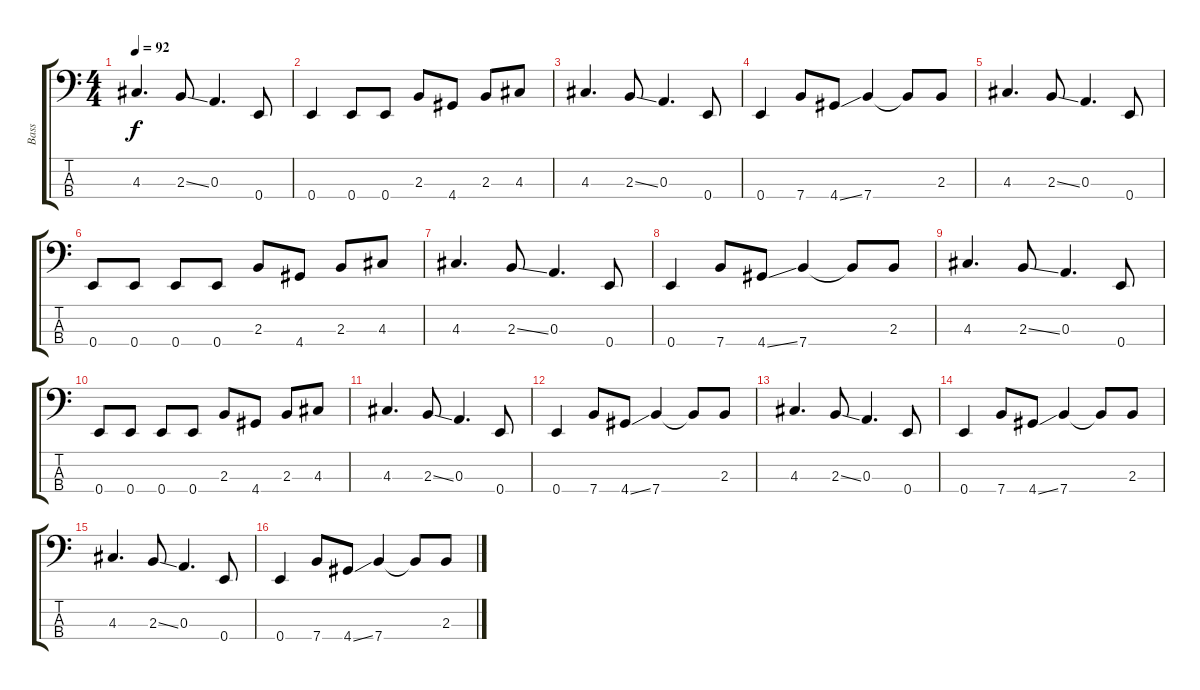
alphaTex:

\track ("Bass" "Bass") {instrument electricbassfinger}
\staff {score tabs}
\tuning (G2 D2 A1 E1) {hide}
\ts (4 4)
\tempo 92
\clef f4
\ks c
4.3.4{d dy f} 2.3{ss}.8 0.3.4{d} 0.4.8 |
0.4.4 0.4.8 0.4.8 2.3.8 4.4.8 2.3.8 4.3.8 |
4.3.4{d} 2.3{ss}.8 0.3.4{d} 0.4.8 |
0.4.4 7.4.8 4.4{ss}.8 7.4.4 7.4{t}.8 2.3.8 |
4.3.4{d} 2.3{ss}.8 0.3.4{d} 0.4.8 |
0.4.8 0.4.8 0.4.8 0.4.8 2.3.8 4.4.8 2.3.8 4.3.8 |
4.3.4{d} 2.3{ss}.8 0.3.4{d} 0.4.8 |
0.4.4 7.4.8 4.4{ss}.8 7.4.4 7.4{t}.8 2.3.8 |
4.3.4{d} 2.3{ss}.8 0.3.4{d} 0.4.8 |
0.4.8 0.4.8 0.4.8 0.4.8 2.3.8 4.4.8 2.3.8 4.3.8 |
4.3.4{d} 2.3{ss}.8 0.3.4{d} 0.4.8 |
0.4.4 7.4.8 4.4{ss}.8 7.4.4 7.4{t}.8 2.3.8 |
4.3.4{d} 2.3{ss}.8 0.3.4{d} 0.4.8 |
0.4.4 7.4.8 4.4{ss}.8 7.4.4 7.4{t}.8 2.3.8 |
4.3.4{d} 2.3{ss}.8 0.3.4{d} 0.4.8 |
0.4.4 7.4.8 4.4{ss}.8 7.4.4 7.4{t}.8 2.3.8
